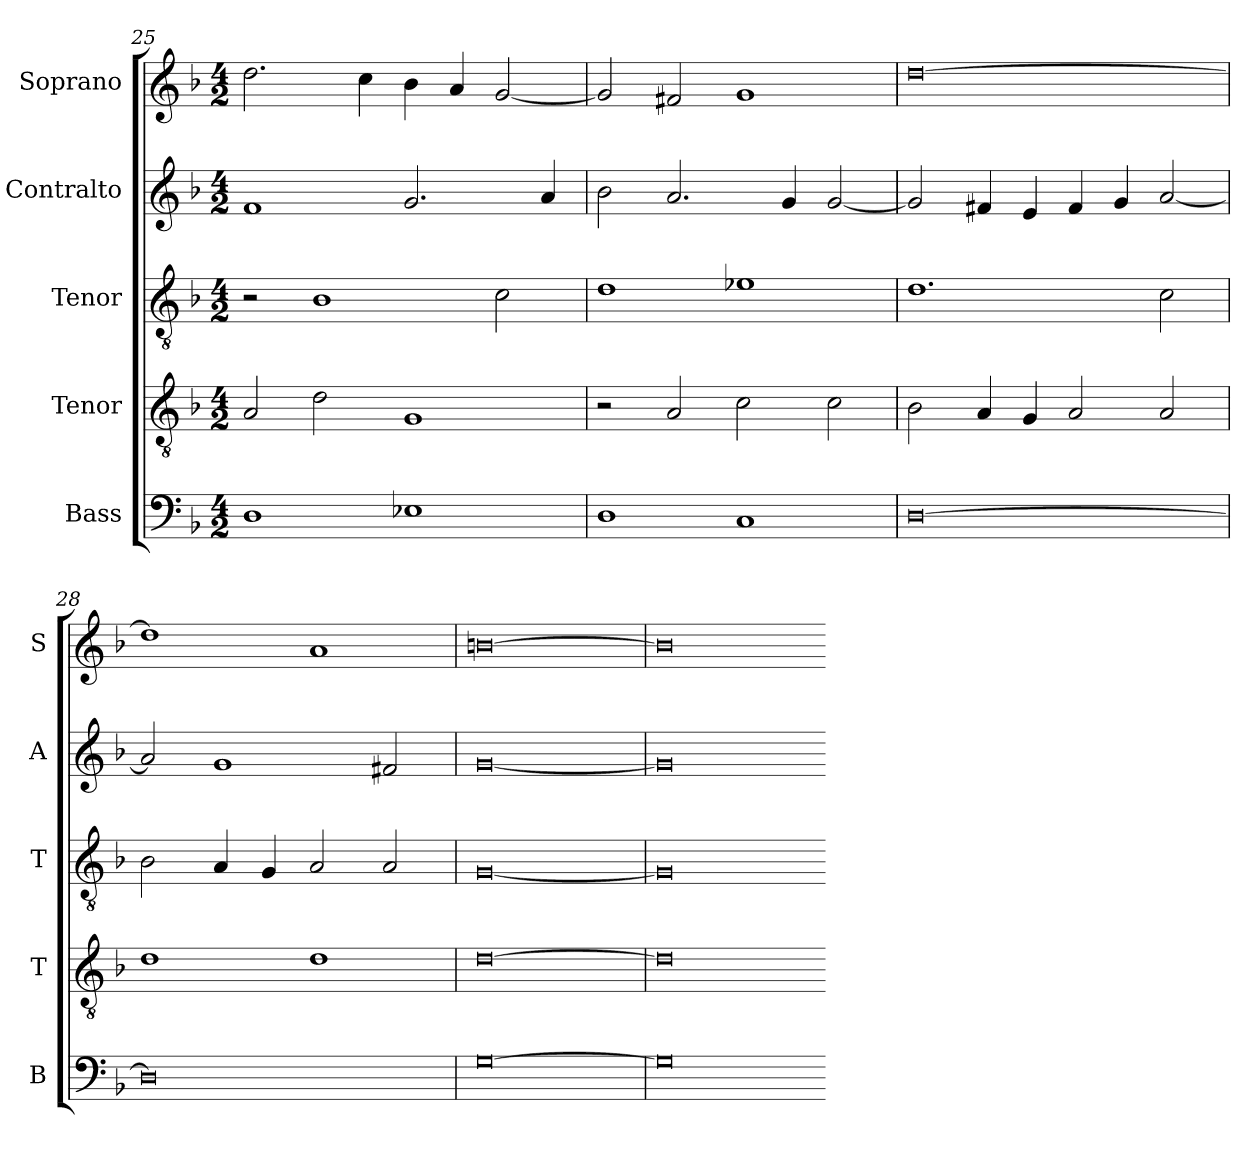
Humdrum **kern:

**kern	**kern	**kern	**kern	**kern
*part5	*part4	*part3	*part2	*part1
*staff5	*staff4	*staff3	*staff2	*staff1
*I"Bass	*I"Tenor	*I"Tenor	*I"Contralto	*I"Soprano
*I'B	*I'T	*I'T	*I'A	*I'S
*clefF4	*clefGv2	*clefGv2	*clefG2	*clefG2
*k[b-]	*k[b-]	*k[b-]	*k[b-]	*k[b-]
*G:dor	*G:dor	*G:dor	*G:dor	*G:dor
*M4/2	*M4/2	*M4/2	*M4/2	*M4/2
=25	=25	=25	=25	=25
1D	2A	2r	1f	2.dd
.	2d	1B-	.	.
.	.	.	.	4cc
1E-X	1G	.	2.g	4b-
.	.	.	.	4a
.	.	2c	.	[2g
.	.	.	4a	.
=26	=26	=26	=26	=26
1D	2r	1d	2b-	2g]
.	2A	.	2.a	2f#X
1C	2c	1e-X	.	1g
.	.	.	4g	.
.	2c	.	[2g	.
=27	=27	=27	=27	=27
[0D	2B-	1.d	2g]	[0dd
.	4A	.	4f#X	.
.	4G	.	4e	.
.	2A	.	4f#	.
.	.	.	4g	.
.	2A	2c	[2a	.
=28	=28	=28	=28	=28
0D]	1d	2B-	2a]	1dd]
.	.	4A	1g	.
.	.	4G	.	.
.	1d	2A	.	1a
.	.	2A	2f#X	.
=29	=29	=29	=29	=29
[0G	[0d	[0G	[0g	[0bn
=30	=30	=30	=30	=30
0G]	0d]	0G]	0g]	0b]
=-	=-	=-	=-	=-
*-	*-	*-	*-	*-
